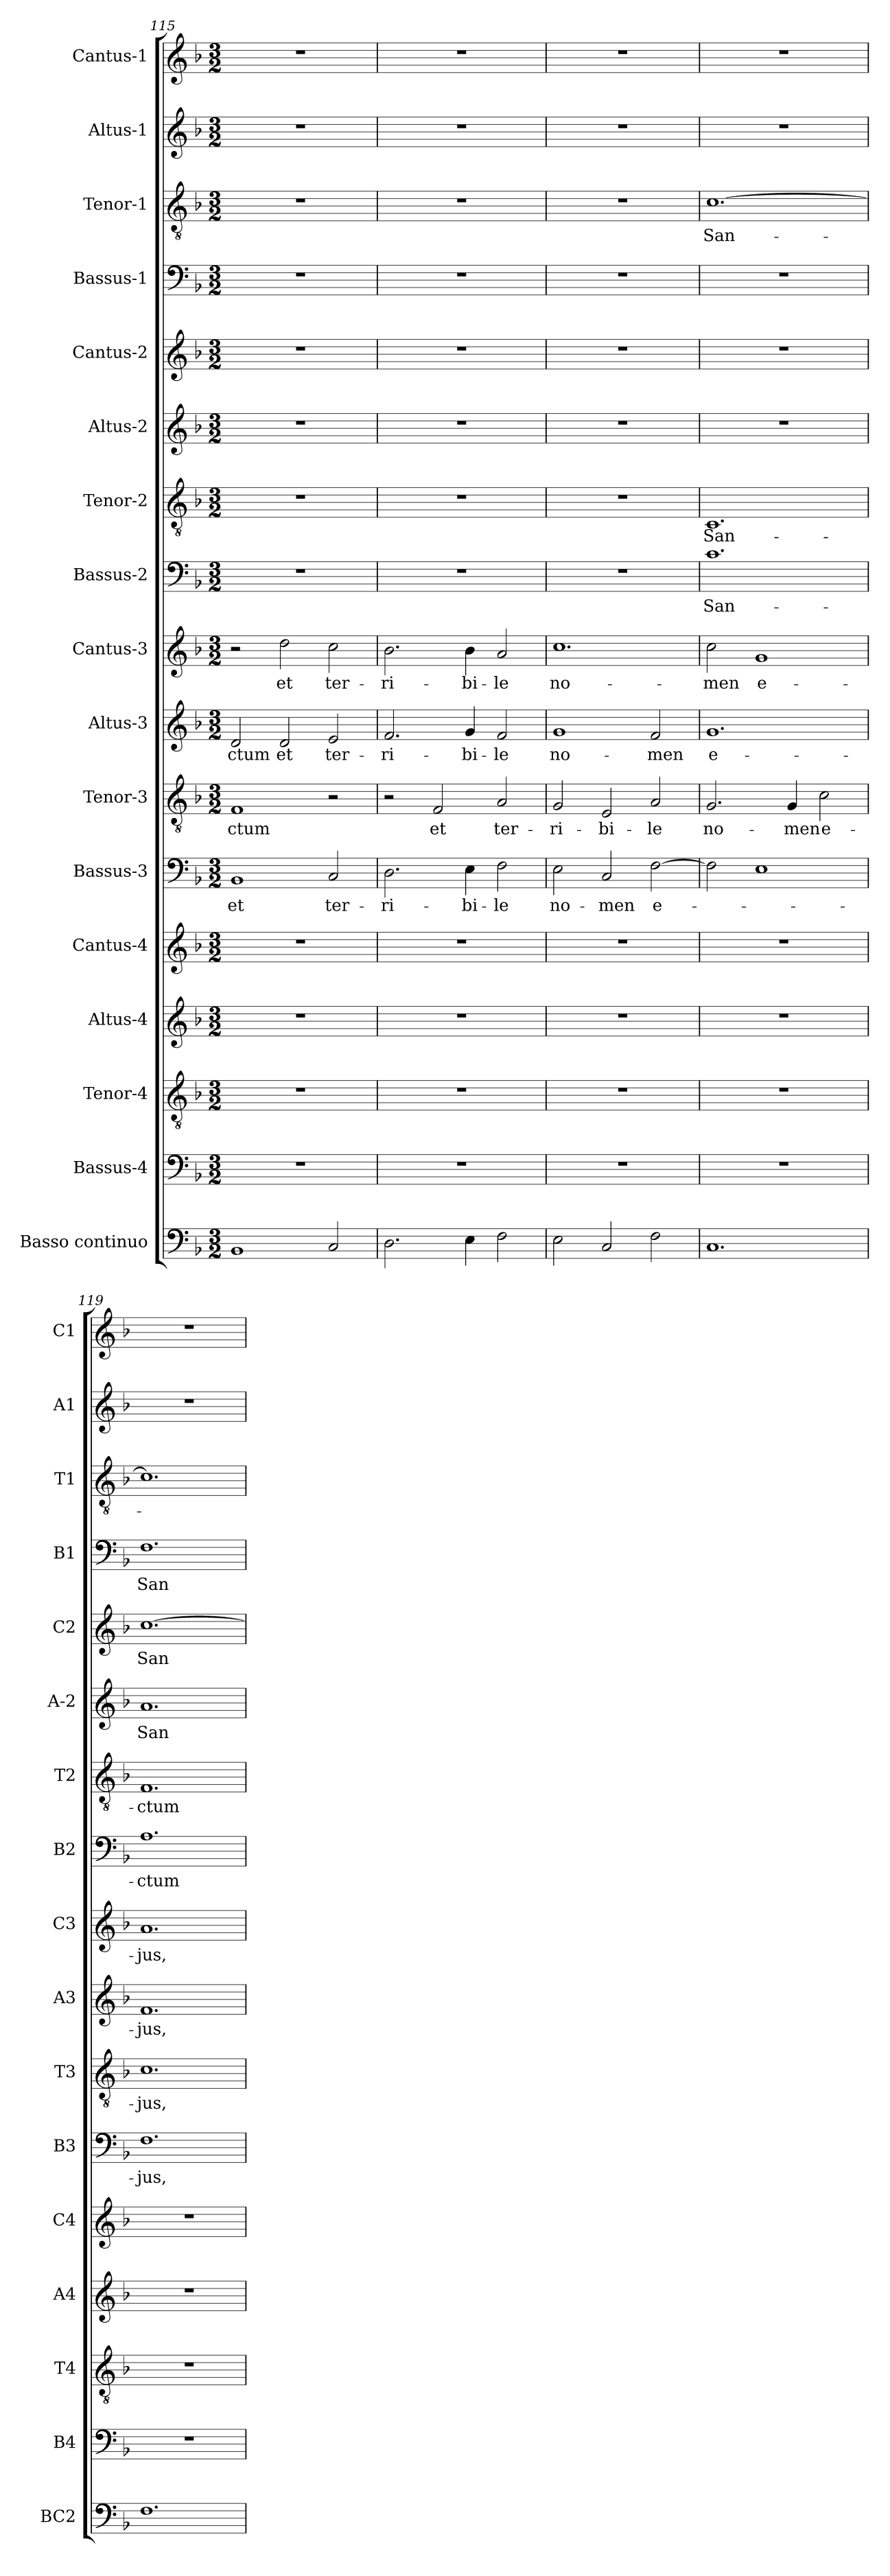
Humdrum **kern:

**kern	**kern	**kern	**kern	**kern	**kern	**text	**kern	**text	**kern	**text	**kern	**text	**kern	**text	**kern	**text	**kern	**text	**kern	**text	**kern	**text	**kern	**text	**kern	**kern
*part17	*part16	*part15	*part14	*part13	*part12	*part12	*part11	*part11	*part10	*part10	*part9	*part9	*part8	*part8	*part7	*part7	*part6	*part6	*part5	*part5	*part4	*part4	*part3	*part3	*part2	*part1
*staff17	*staff16	*staff15	*staff14	*staff13	*staff12	*staff12	*staff11	*staff11	*staff10	*staff10	*staff9	*staff9	*staff8	*staff8	*staff7	*staff7	*staff6	*staff6	*staff5	*staff5	*staff4	*staff4	*staff3	*staff3	*staff2	*staff1
*I"Basso continuo	*I"Bassus-4	*I"Tenor-4	*I"Altus-4	*I"Cantus-4	*I"Bassus-3	*	*I"Tenor-3	*	*I"Altus-3	*	*I"Cantus-3	*	*I"Bassus-2	*	*I"Tenor-2	*	*I"Altus-2	*	*I"Cantus-2	*	*I"Bassus-1	*	*I"Tenor-1	*	*I"Altus-1	*I"Cantus-1
*I'BC2	*I'B4	*I'T4	*I'A4	*I'C4	*I'B3	*	*I'T3	*	*I'A3	*	*I'C3	*	*I'B2	*	*I'T2	*	*I'A-2	*	*I'C2	*	*I'B1	*	*I'T1	*	*I'A1	*I'C1
*clefF4	*clefF4	*clefGv2	*clefG2	*clefG2	*clefF4	*	*clefGv2	*	*clefG2	*	*clefG2	*	*clefF4	*	*clefGv2	*	*clefG2	*	*clefG2	*	*clefF4	*	*clefGv2	*	*clefG2	*clefG2
*k[b-]	*k[b-]	*k[b-]	*k[b-]	*k[b-]	*k[b-]	*	*k[b-]	*	*k[b-]	*	*k[b-]	*	*k[b-]	*	*k[b-]	*	*k[b-]	*	*k[b-]	*	*k[b-]	*	*k[b-]	*	*k[b-]	*k[b-]
*F:	*F:	*F:	*F:	*F:	*F:	*	*F:	*	*F:	*	*F:	*	*F:	*	*F:	*	*F:	*	*F:	*	*F:	*	*F:	*	*F:	*F:
*M3/2	*M3/2	*M3/2	*M3/2	*M3/2	*M3/2	*	*M3/2	*	*M3/2	*	*M3/2	*	*M3/2	*	*M3/2	*	*M3/2	*	*M3/2	*	*M3/2	*	*M3/2	*	*M3/2	*M3/2
=115	=115	=115	=115	=115	=115	=115	=115	=115	=115	=115	=115	=115	=115	=115	=115	=115	=115	=115	=115	=115	=115	=115	=115	=115	=115	=115
!	!	!	!	!	!	!LO:LY:b	!	!LO:LY:b	!	!LO:LY:b	!	!	!	!	!	!	!	!	!	!	!	!	!	!	!	!
1BB-	1.r	1.r	1.r	1.r	1BB-	et	1F	-ctum	2d/	-ctum	2r	.	1.r	.	1.r	.	1.r	.	1.r	.	1.r	.	1.r	.	1.r	1.r
!	!	!	!	!	!	!	!	!	!	!LO:LY:b	!	!LO:LY:b	!	!	!	!	!	!	!	!	!	!	!	!	!	!
.	.	.	.	.	.	.	.	.	2d/	et	2dd\	et	.	.	.	.	.	.	.	.	.	.	.	.	.	.
!	!	!	!	!	!	!LO:LY:b	!	!	!	!LO:LY:b	!	!LO:LY:b	!	!	!	!	!	!	!	!	!	!	!	!	!	!
2C/	.	.	.	.	2C/	ter-	2r	.	2e/	ter-	2cc\	ter-	.	.	.	.	.	.	.	.	.	.	.	.	.	.
!!LO:PB:g=z
=116	=116	=116	=116	=116	=116	=116	=116	=116	=116	=116	=116	=116	=116	=116	=116	=116	=116	=116	=116	=116	=116	=116	=116	=116	=116	=116
!	!	!	!	!	!	!LO:LY:b	!	!	!	!LO:LY:b	!	!LO:LY:b	!	!	!	!	!	!	!	!	!	!	!	!	!	!
2.D\	1.r	1.r	1.r	1.r	2.D\	-ri-	2r	.	2.f/	-ri-	2.b-\	-ri-	1.r	.	1.r	.	1.r	.	1.r	.	1.r	.	1.r	.	1.r	1.r
!	!	!	!	!	!	!	!	!LO:LY:b	!	!	!	!	!	!	!	!	!	!	!	!	!	!	!	!	!	!
.	.	.	.	.	.	.	2F/	et	.	.	.	.	.	.	.	.	.	.	.	.	.	.	.	.	.	.
!	!	!	!	!	!	!LO:LY:b	!	!	!	!LO:LY:b	!	!LO:LY:b	!	!	!	!	!	!	!	!	!	!	!	!	!	!
4E\	.	.	.	.	4E\	-bi-	.	.	4g/	-bi-	4b-\	-bi-	.	.	.	.	.	.	.	.	.	.	.	.	.	.
!	!	!	!	!	!	!LO:LY:b	!	!LO:LY:b	!	!LO:LY:b	!	!LO:LY:b	!	!	!	!	!	!	!	!	!	!	!	!	!	!
2F\	.	.	.	.	2F\	-le	2A/	ter-	2f/	-le	2a/	-le	.	.	.	.	.	.	.	.	.	.	.	.	.	.
=117	=117	=117	=117	=117	=117	=117	=117	=117	=117	=117	=117	=117	=117	=117	=117	=117	=117	=117	=117	=117	=117	=117	=117	=117	=117	=117
!	!	!	!	!	!	!LO:LY:b	!	!LO:LY:b	!	!LO:LY:b	!	!LO:LY:b	!	!	!	!	!	!	!	!	!	!	!	!	!	!
2E\	1.r	1.r	1.r	1.r	2E\	no-	2G/	-ri-	1g	no-	1.cc	no-	1.r	.	1.r	.	1.r	.	1.r	.	1.r	.	1.r	.	1.r	1.r
!	!	!	!	!	!	!LO:LY:b	!	!LO:LY:b	!	!	!	!	!	!	!	!	!	!	!	!	!	!	!	!	!	!
2C/	.	.	.	.	2C/	-men	2E/	-bi-	.	.	.	.	.	.	.	.	.	.	.	.	.	.	.	.	.	.
!	!	!	!	!	!	!LO:LY:b	!	!LO:LY:b	!	!LO:LY:b	!	!	!	!	!	!	!	!	!	!	!	!	!	!	!	!
2F\	.	.	.	.	[2F\	e-	2A/	-le	2f/	-men	.	.	.	.	.	.	.	.	.	.	.	.	.	.	.	.
=118	=118	=118	=118	=118	=118	=118	=118	=118	=118	=118	=118	=118	=118	=118	=118	=118	=118	=118	=118	=118	=118	=118	=118	=118	=118	=118
!	!	!	!	!	!	!	!	!LO:LY:b	!	!LO:LY:b	!	!LO:LY:b	!	!LO:LY:b	!	!LO:LY:b	!	!	!	!	!	!	!	!LO:LY:b	!	!
1.C	1.r	1.r	1.r	1.r	2F\]	.	2.G/	no-	1.g	e-	2cc\	-men	1.c	San-	1.C	San-	1.r	.	1.r	.	1.r	.	[1.c	San-	1.r	1.r
!	!	!	!	!	!	!	!	!	!	!	!	!LO:LY:b	!	!	!	!	!	!	!	!	!	!	!	!	!	!
.	.	.	.	.	1E	.	.	.	.	.	1g	e-	.	.	.	.	.	.	.	.	.	.	.	.	.	.
!	!	!	!	!	!	!	!	!LO:LY:b	!	!	!	!	!	!	!	!	!	!	!	!	!	!	!	!	!	!
.	.	.	.	.	.	.	4G/	-men	.	.	.	.	.	.	.	.	.	.	.	.	.	.	.	.	.	.
!	!	!	!	!	!	!	!	!LO:LY:b	!	!	!	!	!	!	!	!	!	!	!	!	!	!	!	!	!	!
.	.	.	.	.	.	.	2c\	e-	.	.	.	.	.	.	.	.	.	.	.	.	.	.	.	.	.	.
=119	=119	=119	=119	=119	=119	=119	=119	=119	=119	=119	=119	=119	=119	=119	=119	=119	=119	=119	=119	=119	=119	=119	=119	=119	=119	=119
!	!	!	!	!	!	!LO:LY:b	!	!LO:LY:b	!	!LO:LY:b	!	!LO:LY:b	!	!LO:LY:b	!	!LO:LY:b	!	!LO:LY:b	!	!LO:LY:b	!	!LO:LY:b	!	!	!	!
1.F	1.r	1.r	1.r	1.r	1.F	-jus,	1.c	-jus,	1.f	-jus,	1.a	-jus,	1.A	-ctum	1.F	-ctum	1.a	San-	[1.cc	San-	1.F	San-	1.c]	.	1.r	1.r
=	=	=	=	=	=	=	=	=	=	=	=	=	=	=	=	=	=	=	=	=	=	=	=	=	=	=
*-	*-	*-	*-	*-	*-	*-	*-	*-	*-	*-	*-	*-	*-	*-	*-	*-	*-	*-	*-	*-	*-	*-	*-	*-	*-	*-
